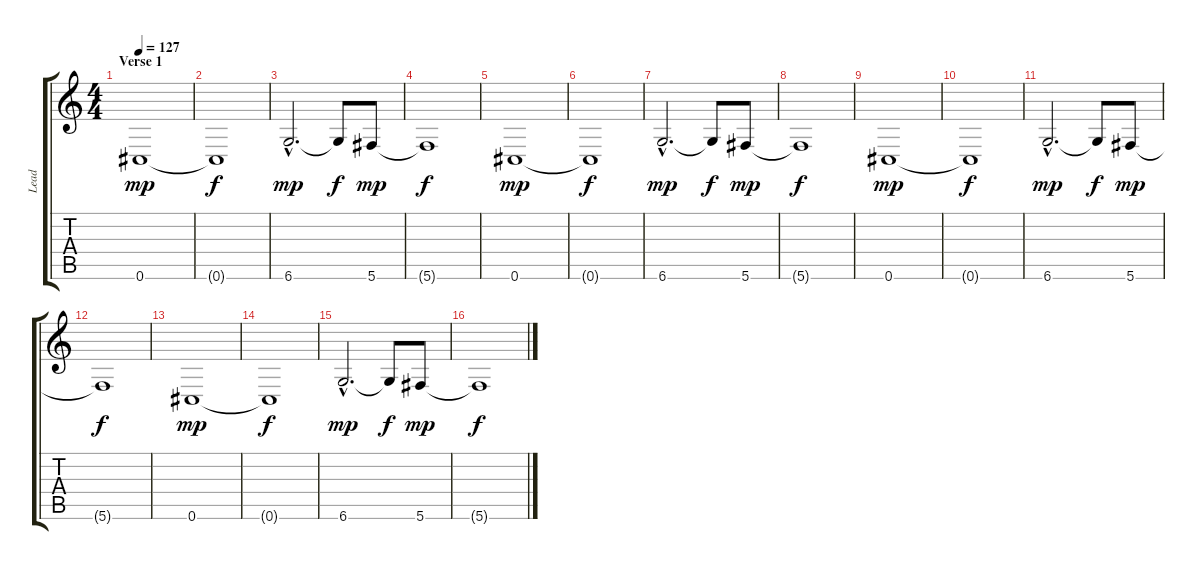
\track ("Lead" "Lead") {instrument distortionguitar}
\staff {score tabs}
\tuning (Eb4 Bb3 Gb3 Db3 Ab2 Db2) {hide}
\ts (4 4)
\section ("" "Verse 1")
\tempo 127
\clef g2
\ks c
0.6.1{dy mp instrument distortionguitar} |
0.6{t}.1{dy f} |
6.6{hac}.2{d dy mp} 6.6{t}.8{dy f} 5.6.8{dy mp} |
5.6{t}.1{dy f} |
0.6.1{dy mp} |
0.6{t}.1{dy f} |
6.6{hac}.2{d dy mp} 6.6{t}.8{dy f} 5.6.8{dy mp} |
5.6{t}.1{dy f} |
0.6.1{dy mp} |
0.6{t}.1{dy f} |
6.6{hac}.2{d dy mp} 6.6{t}.8{dy f} 5.6.8{dy mp} |
5.6{t}.1{dy f} |
0.6.1{dy mp} |
0.6{t}.1{dy f} |
6.6{hac}.2{d dy mp} 6.6{t}.8{dy f} 5.6.8{dy mp} |
5.6{t}.1{dy f}
